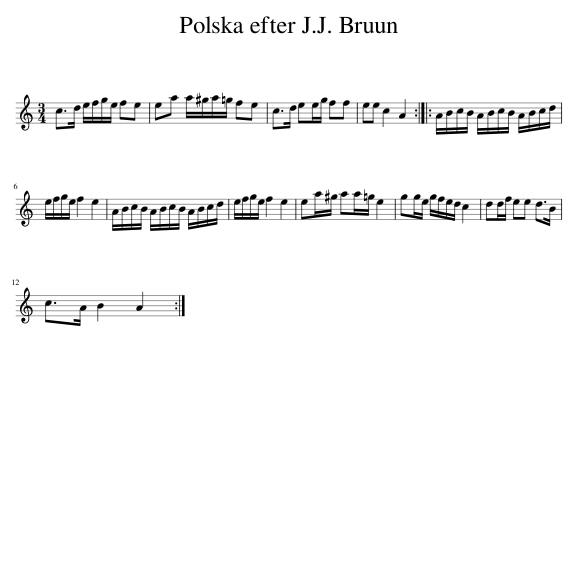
X:1
L:1/8
M:3/4
I:linebreak $
K:C
V:1 treble
V:1
 c>d e/f/g/e/ fe | ea a/^g/a/=g/ fe | c>d ee/g/ ff | ee c2 A2 :: A/B/c/B/ A/B/c/B/ A/B/c/d/ |$ %5
 e/f/g/e/ f2 e2 | A/B/c/B/ A/B/c/B/ A/B/c/d/ | e/f/g/e/ f2 e2 | ea/^g/ aa/=g/ e2 | gg/e/ g/f/e/d/ c2 | %10
 dd/f/ ee d>B |$ c>A B2 A2 :| %12
